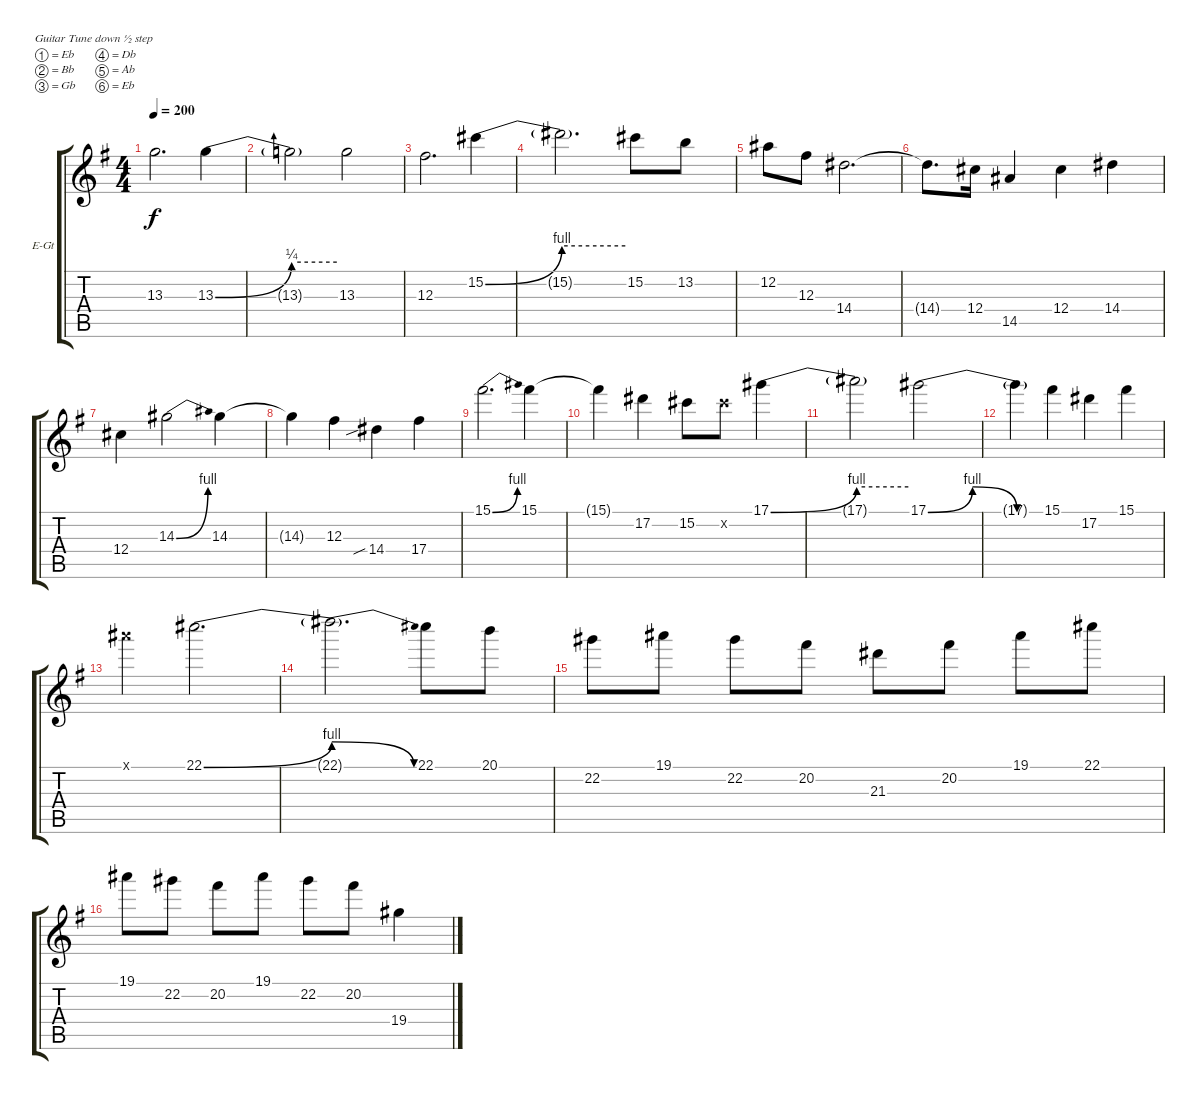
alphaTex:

\bracketExtendMode groupsimilarinstruments
\firstSystemTrackNameOrientation horizontal
\otherSystemsTrackNameOrientation horizontal
\track ("Left Guitar" "E-Gt") {instrument overdrivenguitar}
\staff {score tabs}
\tuning (Eb4 Bb3 Gb3 Db3 Ab2 Eb2)
\ts (4 4)
\tempo 200
\clef g2
\ks g
13.3.2{d dy f} 13.3{be (bend 0 0 60 1)}.4 |
13.3{be (hold 0 1 60 1) t}.2 13.3.2 |
12.3.2{d} 15.2{be (bend 0 0 60 4)}.4 |
15.2{be (hold 0 4 60 4) t}.2{d} 15.2.8 13.2.8 |
12.2.8 12.3.8 14.4.2{d} |
14.4{t}.8{d} 12.4.16 14.5.4 12.4.4 14.4.4 |
12.4.4 14.3{be (bend 0 0 60 4)}.2 14.3.4 |
14.3{t}.4 12.3.4 14.4{sib}.4 17.4.4 |
15.1{be (bend 0 0 60 4)}.2{d} 15.1.4 |
15.1{t}.4 17.2.4 15.2.8 15.2{x}.8 17.1{be (bend 0 0 60 4)}.4 |
17.1{be (hold 0 4 60 4) t}.2 17.1{be (bendrelease 0 0 30 4 30 4 60 0)}.2 |
17.1{be (hold 0 0 60 0) t}.4 15.1.4 17.2.4 15.1.4 |
19.1{x}.4 22.1{be (bend 0 0 60 4)}.2{d} |
22.1{be (release 0 4 60 0) t}.2{d} 22.1.8 20.1.8 |
22.2.8 19.1.8 22.2.8 20.2.8 21.3.8 20.2.8 19.1.8 22.1.8 |
19.1.8 22.2.8 20.2.8 19.1.8 22.2.8 20.2.8 19.4.4
